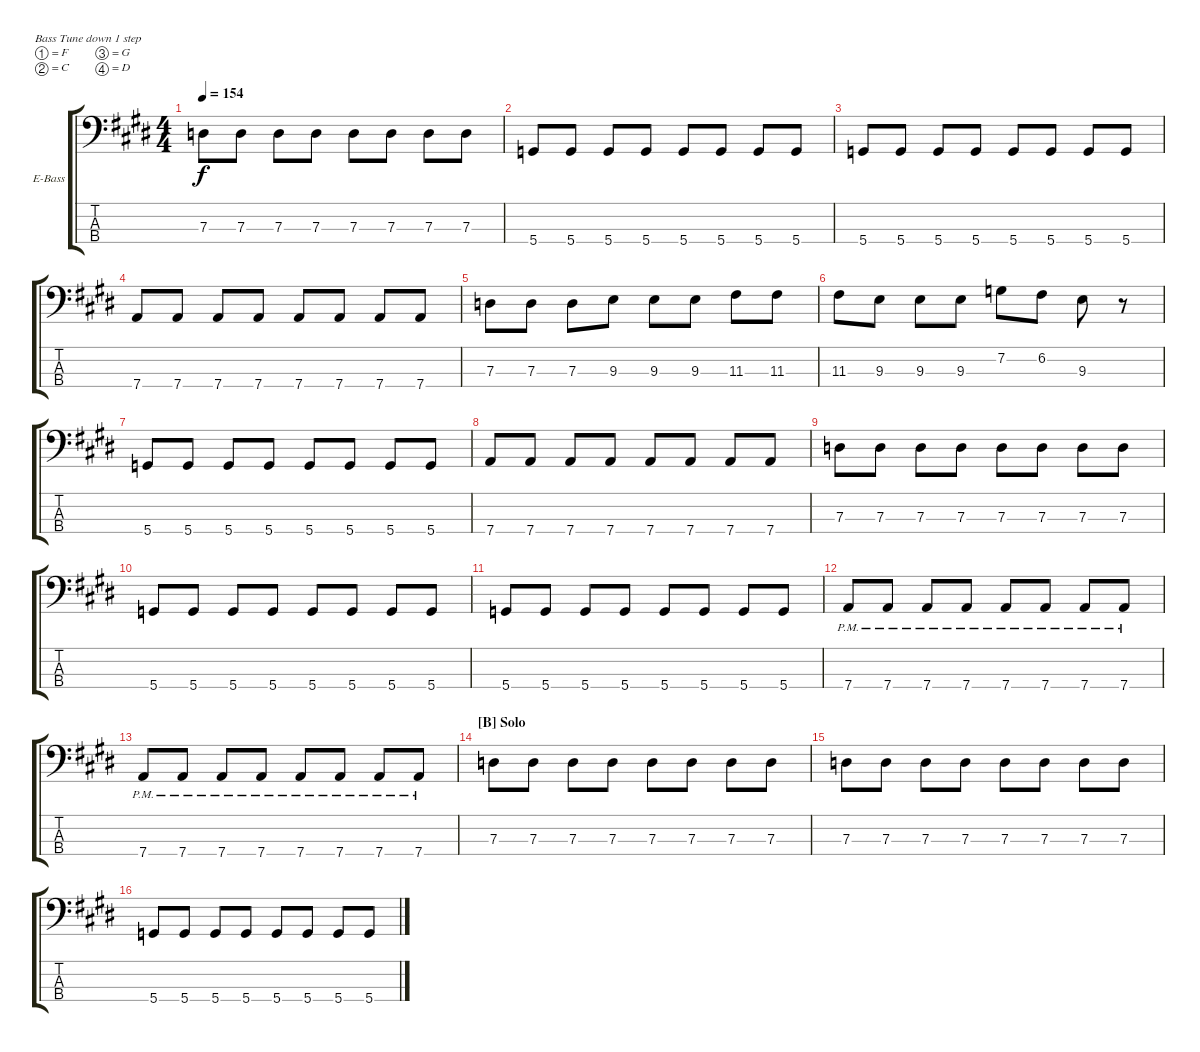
\defaultSystemsLayout 4
\bracketExtendMode groupsimilarinstruments
\firstSystemTrackNameOrientation horizontal
\otherSystemsTrackNameOrientation horizontal
\track ("Anders Kjølholm" "E-Bass") {instrument electricbassfinger}
\staff {score tabs}
\tuning (F2 C2 G1 D1)
\ts (4 4)
\tempo 154
\clef f4
\scale
0.333333
\ks e
7.3.8{dy f} 7.3.8 7.3.8 7.3.8 7.3.8 7.3.8 7.3.8 7.3.8 |
\scale
0.333333 5.4.8 5.4.8 5.4.8 5.4.8 5.4.8 5.4.8 5.4.8 5.4.8 |
\scale
0.333333 5.4.8 5.4.8 5.4.8 5.4.8 5.4.8 5.4.8 5.4.8 5.4.8 |
\scale
0.333333 7.4.8 7.4.8 7.4.8 7.4.8 7.4.8 7.4.8 7.4.8 7.4.8 |
\scale
0.333333 7.3.8 7.3.8 7.3.8 9.3.8 9.3.8 9.3.8 11.3.8 11.3.8 |
\scale
0.333333 11.3.8 9.3.8 9.3.8 9.3.8 7.2.8 6.2.8 9.3.8 r.8 |
\scale
0.333333 5.4.8 5.4.8 5.4.8 5.4.8 5.4.8 5.4.8 5.4.8 5.4.8 |
\scale
0.333333 7.4.8 7.4.8 7.4.8 7.4.8 7.4.8 7.4.8 7.4.8 7.4.8 |
\scale
0.333333 7.3.8 7.3.8 7.3.8 7.3.8 7.3.8 7.3.8 7.3.8 7.3.8 |
\scale
0.333333 5.4.8 5.4.8 5.4.8 5.4.8 5.4.8 5.4.8 5.4.8 5.4.8 |
\scale
0.333333 5.4.8 5.4.8 5.4.8 5.4.8 5.4.8 5.4.8 5.4.8 5.4.8 |
\scale
0.333333 7.4{pm}.8 7.4{pm}.8 7.4{pm}.8 7.4{pm}.8 7.4{pm}.8 7.4{pm}.8 7.4{pm}.8 7.4{pm}.8 |
\scale
0.333333 7.4{pm}.8 7.4{pm}.8 7.4{pm}.8 7.4{pm}.8 7.4{pm}.8 7.4{pm}.8 7.4{pm}.8 7.4{pm}.8 |
\section ("B" "Solo")
\scale
0.333333 7.3.8 7.3.8 7.3.8 7.3.8 7.3.8 7.3.8 7.3.8 7.3.8 |
\scale
0.333333 7.3.8 7.3.8 7.3.8 7.3.8 7.3.8 7.3.8 7.3.8 7.3.8 |
\scale
0.333333 5.4.8 5.4.8 5.4.8 5.4.8 5.4.8 5.4.8 5.4.8 5.4.8
